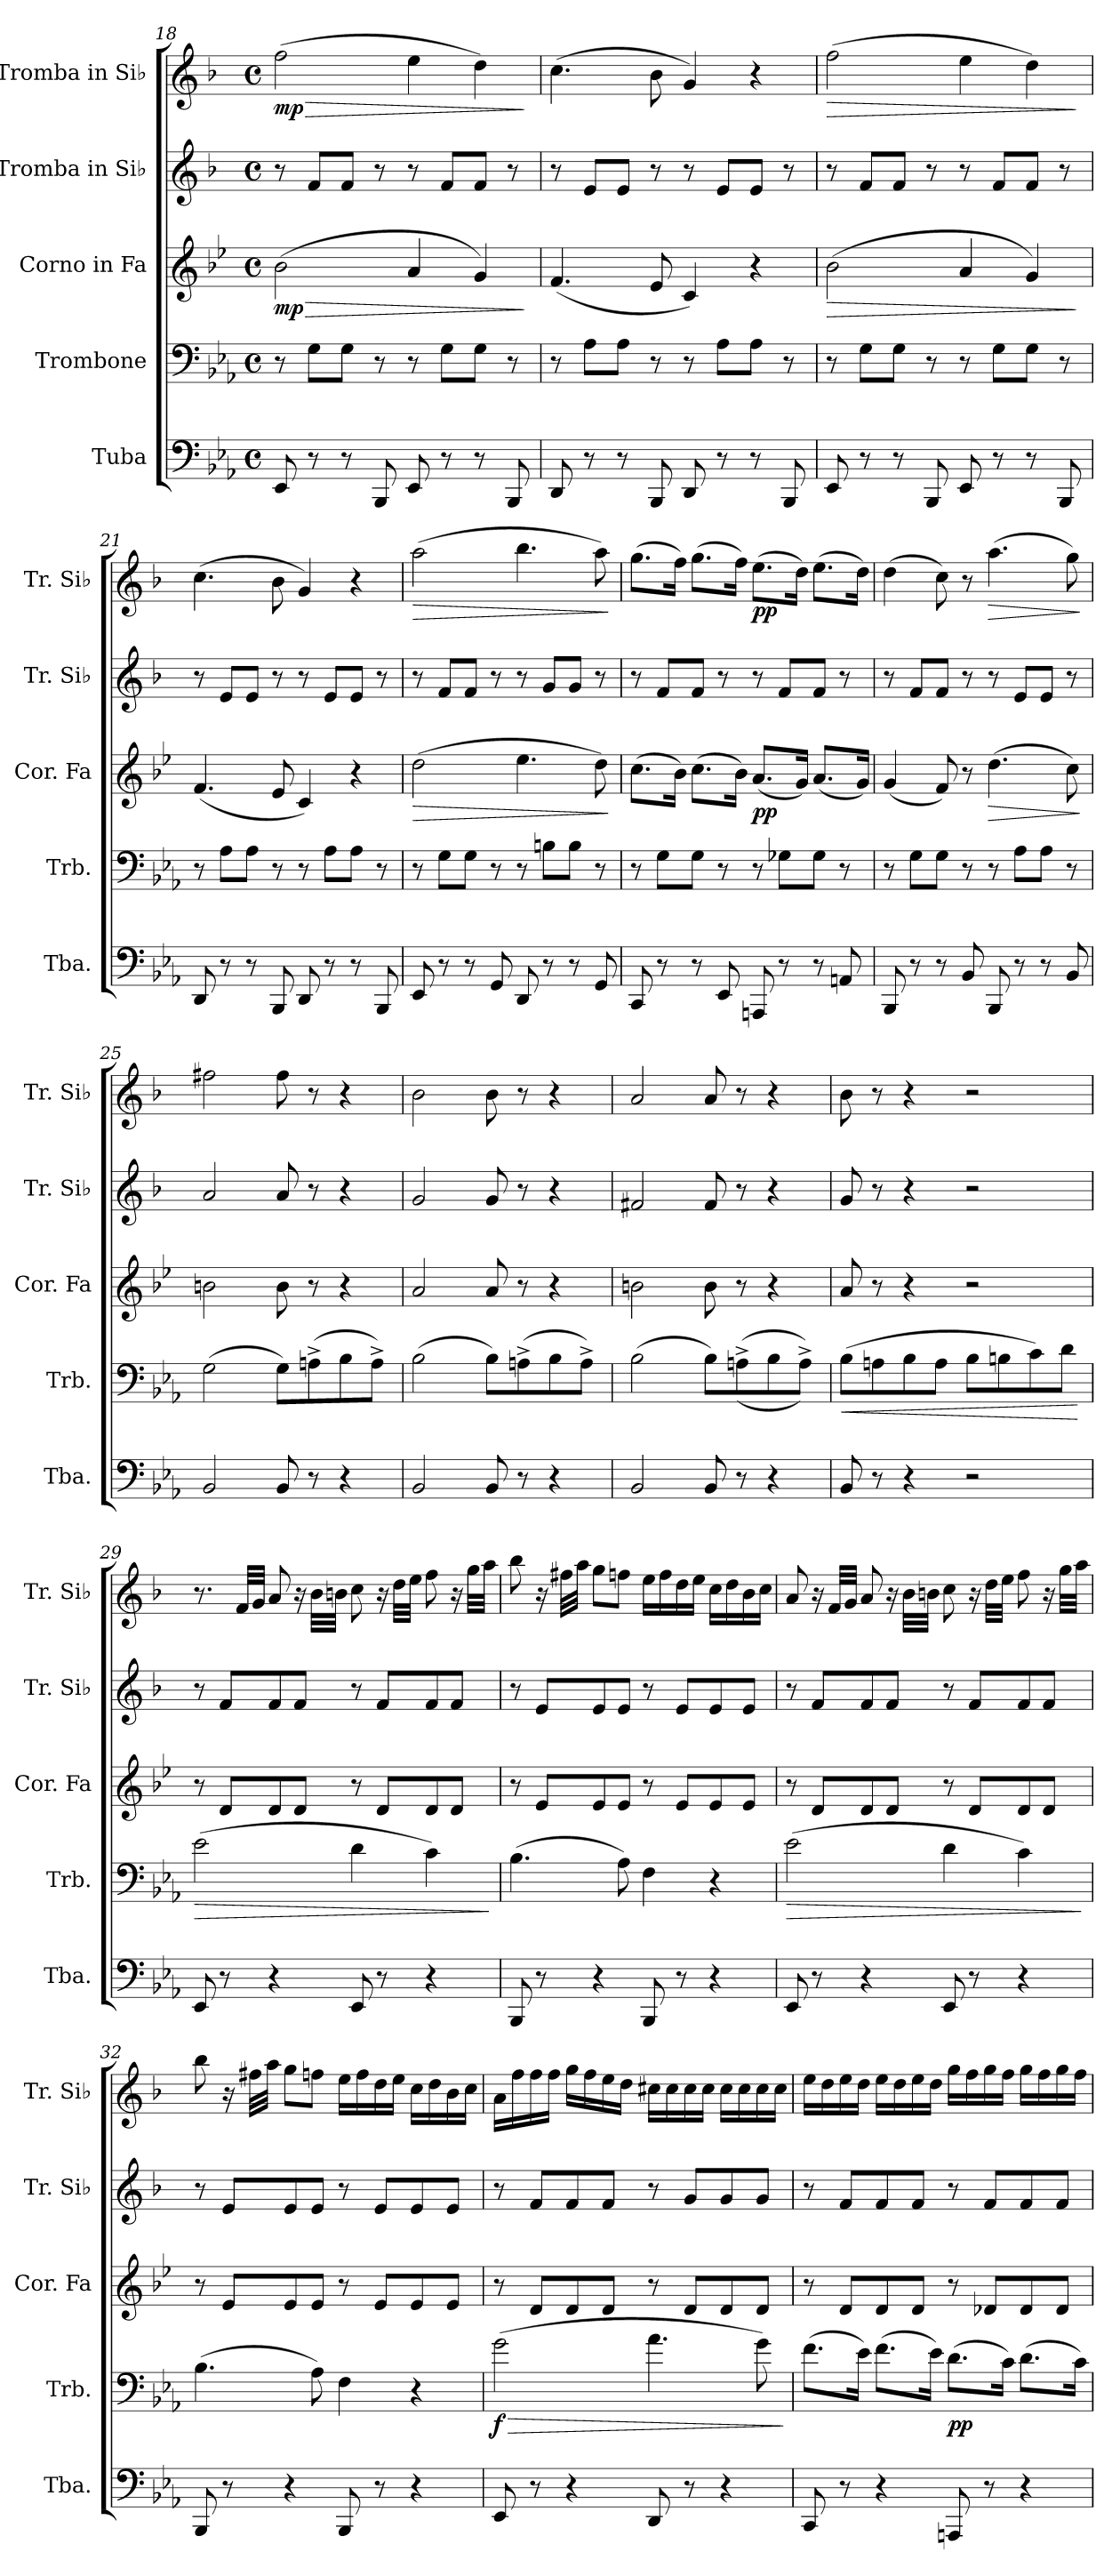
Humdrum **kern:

**kern	**kern	**dynam	**kern	**dynam	**kern	**kern	**dynam
*part5	*part4	*part4	*part3	*part3	*part2	*part1	*part1
*staff5	*staff4	*staff4	*staff3	*staff3	*staff2	*staff1	*staff1
*I"Tuba	*I"Trombone	*	*I"Corno in Fa	*	*I"Tromba in Si♭	*I"Tromba in Si♭	*
*I'Tba.	*I'Trb.	*	*I'Cor. Fa	*	*I'Tr. Si♭	*I'Tr. Si♭	*
!!LO:LB:g=z
*clefF4	*clefF4	*	*clefG2	*	*clefG2	*clefG2	*
*	*	*	*ITrd4c7	*	*ITrd1c2	*ITrd1c2	*
*k[b-e-a-]	*k[b-e-a-]	*	*k[b-e-a-]	*	*k[b-e-a-]	*k[b-e-a-]	*
*M4/4	*M4/4	*	*M4/4	*	*M4/4	*M4/4	*
*met(c)	*met(c)	*	*met(c)	*	*met(c)	*met(c)	*
=18	=18	=18	=18	=18	=18	=18	=18
!	!	!	!	!LO:HP:b	!	!	!LO:HP:b
!	!	!	!	!LO:DY:n=1:b	!	!	!LO:DY:n=1:b
8EE-/	8r	.	(2e-\	> mp	8r	(2ee-\	> mp
8r	8G\L	.	.	.	8e-/L	.	.
8r	8G\J	.	.	.	8e-/J	.	.
8BBB-/	8r	.	.	.	8r	.	.
8EE-/	8r	.	4d/	.	8r	4dd\	.
8r	8G\L	.	.	.	8e-/L	.	.
8r	8G\J	.	4c/)	.	8e-/J	4cc\)	.
8BBB-/	8r	.	.	.	8r	.	.
.	.	.	.	]	.	.	]
=19	=19	=19	=19	=19	=19	=19	=19
8DD/	8r	.	(4.B-/	.	8r	(4.b-\	.
8r	8A-\L	.	.	.	8d/L	.	.
8r	8A-\J	.	.	.	8d/J	.	.
8BBB-/	8r	.	8A-/	.	8r	8a-\	.
8DD/	8r	.	4F/)	.	8r	4f/)	.
8r	8A-\L	.	.	.	8d/L	.	.
8r	8A-\J	.	4r	.	8d/J	4r	.
8BBB-/	8r	.	.	.	8r	.	.
=20	=20	=20	=20	=20	=20	=20	=20
!	!	!	!	!LO:HP:b	!	!	!LO:HP:b
8EE-/	8r	.	(2e-\	>	8r	(2ee-\	>
8r	8G\L	.	.	.	8e-/L	.	.
8r	8G\J	.	.	.	8e-/J	.	.
8BBB-/	8r	.	.	.	8r	.	.
8EE-/	8r	.	4d/	.	8r	4dd\	.
8r	8G\L	.	.	.	8e-/L	.	.
8r	8G\J	.	4c/)	.	8e-/J	4cc\)	.
8BBB-/	8r	.	.	.	8r	.	.
.	.	.	.	]	.	.	]
=21	=21	=21	=21	=21	=21	=21	=21
8DD/	8r	.	(4.B-/	.	8r	(4.b-\	.
8r	8A-\L	.	.	.	8d/L	.	.
8r	8A-\J	.	.	.	8d/J	.	.
8BBB-/	8r	.	8A-/	.	8r	8a-\	.
8DD/	8r	.	4F/)	.	8r	4f/)	.
8r	8A-\L	.	.	.	8d/L	.	.
8r	8A-\J	.	4r	.	8d/J	4r	.
8BBB-/	8r	.	.	.	8r	.	.
=22	=22	=22	=22	=22	=22	=22	=22
!	!	!	!	!LO:HP:b	!	!	!LO:HP:b
8EE-/	8r	.	(2g\	>	8r	(2gg\	>
8r	8G\L	.	.	.	8e-/L	.	.
8r	8G\J	.	.	.	8e-/J	.	.
8GG/	8r	.	.	.	8r	.	.
8DD/	8r	.	4.a-\	.	8r	4.aa-\	.
8r	8Bn\L	.	.	.	8f/L	.	.
8r	8B\J	.	.	.	8f/J	.	.
8GG/	8r	.	8g\)	.	8r	8gg\)	.
.	.	.	.	]	.	.	]
!!LO:PB:g=z
=23	=23	=23	=23	=23	=23	=23	=23
8CC/	8r	.	(8.f\L	.	8r	(8.ff\L	.
8r	8G\L	.	.	.	8e-/L	.	.
.	.	.	16e-\Jk)	.	.	16ee-\Jk)	.
8r	8G\J	.	(8.f\L	.	8e-/J	(8.ff\L	.
8EE-/	8r	.	.	.	8r	.	.
.	.	.	16e-\Jk)	.	.	16ee-\Jk)	.
!	!	!	!	!LO:DY:b	!	!	!LO:DY:b
8AAAn/	8r	.	(8.d/L	pp	8r	(8.dd\L	pp
8r	8G-X\L	.	.	.	8e-/L	.	.
.	.	.	16c/Jk)	.	.	16cc\Jk)	.
8r	8G-\J	.	(8.d/L	.	8e-/J	(8.dd\L	.
8AAn/	8r	.	.	.	8r	.	.
.	.	.	16c/Jk)	.	.	16cc\Jk)	.
=24	=24	=24	=24	=24	=24	=24	=24
8BBB-/	8r	.	(4c/	.	8r	(4cc\	.
8r	8G\L	.	.	.	8e-/L	.	.
8r	8G\J	.	8B-/)	.	8e-/J	8b-\)	.
8BB-/	8r	.	8r	.	8r	8r	.
!	!	!	!	!LO:HP:b	!	!	!LO:HP:b
8BBB-/	8r	.	(4.g\	>	8r	(4.gg\	>
8r	8A-\L	.	.	.	8d/L	.	.
8r	8A-\J	.	.	.	8d/J	.	.
8BB-/	8r	.	8f\)	.	8r	8ff\)	.
.	.	.	.	]	.	.	]
=25	=25	=25	=25	=25	=25	=25	=25
2BB-/	(2G\	.	2en\	.	2g/	2een\	.
8BB-/	8G\L)	.	8e\	.	8g/	8ee\	.
8r	(8An^\	.	8r	.	8r	8r	.
4r	8B-\	.	4r	.	4r	4r	.
.	8A^\J)	.	.	.	.	.	.
=26	=26	=26	=26	=26	=26	=26	=26
2BB-/	(2B-\	.	2d/	.	2f/	2a-\	.
8BB-/	8B-\L)	.	8d/	.	8f/	8a-\	.
8r	(8An^\	.	8r	.	8r	8r	.
4r	8B-\	.	4r	.	4r	4r	.
.	8A^\J)	.	.	.	.	.	.
=27	=27	=27	=27	=27	=27	=27	=27
2BB-/	(2B-\	.	2en\	.	2en/	2g/	.
8BB-/	8B-\L)	.	8e\	.	8e/	8g/	.
8r	((8An^\	.	8r	.	8r	8r	.
4r	8B-\	.	4r	.	4r	4r	.
.	8A^\J))	.	.	.	.	.	.
=28	=28	=28	=28	=28	=28	=28	=28
!	!	!LO:HP:b	!	!	!	!	!
8BB-/	(8B-\L	<	8d/	.	8f/	8a-\	.
8r	8An\	.	8r	.	8r	8r	.
4r	8B-\	.	4r	.	4r	4r	.
.	8A\J	.	.	.	.	.	.
2r	8B-\L	.	2r	.	2r	2r	.
.	8Bn\	.	.	.	.	.	.
.	8c\)	.	.	.	.	.	.
.	8d\J	.	.	.	.	.	.
.	.	[	.	.	.	.	.
!!LO:LB:g=z
=29	=29	=29	=29	=29	=29	=29	=29
!	!	!LO:HP:b	!	!	!	!	!
8EE-/	(2e-\	>	8r	.	8r	8.r	.
8r	.	.	8G/L	.	8e-/L	.	.
.	.	.	.	.	.	32e-/LLL	.
.	.	.	.	.	.	32f/JJJ	.
4r	.	.	8G/	.	8e-/	8g/	.
.	.	.	8G/J	.	8e-/J	16r	.
.	.	.	.	.	.	32a-\LLL	.
.	.	.	.	.	.	32an\JJJ	.
8EE-/	4d\	.	8r	.	8r	8b-\	.
8r	.	.	8G/L	.	8e-/L	16r	.
.	.	.	.	.	.	32cc\LLL	.
.	.	.	.	.	.	32dd\JJJ	.
4r	4c\)	.	8G/	.	8e-/	8ee-\	.
.	.	.	8G/J	.	8e-/J	16r	.
.	.	.	.	.	.	32ff\LLL	.
.	.	.	.	.	.	32gg\JJJ	.
.	.	]	.	.	.	.	.
=30	=30	=30	=30	=30	=30	=30	=30
8BBB-/	(4.B-\	.	8r	.	8r	8aa-\	.
8r	.	.	8A-/L	.	8d/L	16r	.
.	.	.	.	.	.	32een\LLL	.
.	.	.	.	.	.	32gg\JJJ	.
4r	.	.	8A-/	.	8d/	8ff\L	.
.	8A-\)	.	8A-/J	.	8d/J	8ee-X\J	.
8BBB-/	4F\	.	8r	.	8r	16dd\LL	.
.	.	.	.	.	.	16ee-\	.
8r	.	.	8A-/L	.	8d/L	16cc\	.
.	.	.	.	.	.	16dd\JJ	.
4r	4r	.	8A-/	.	8d/	16b-\LL	.
.	.	.	.	.	.	16cc\	.
.	.	.	8A-/J	.	8d/J	16a-\	.
.	.	.	.	.	.	16b-\JJ	.
=31	=31	=31	=31	=31	=31	=31	=31
!	!	!LO:HP:b	!	!	!	!	!
8EE-/	(2e-\	>	8r	.	8r	8g/	.
8r	.	.	8G/L	.	8e-/L	16r	.
.	.	.	.	.	.	32e-/LLL	.
.	.	.	.	.	.	32f/JJJ	.
4r	.	.	8G/	.	8e-/	8g/	.
.	.	.	8G/J	.	8e-/J	16r	.
.	.	.	.	.	.	32a-\LLL	.
.	.	.	.	.	.	32an\JJJ	.
8EE-/	4d\	.	8r	.	8r	8b-\	.
8r	.	.	8G/L	.	8e-/L	16r	.
.	.	.	.	.	.	32cc\LLL	.
.	.	.	.	.	.	32dd\JJJ	.
4r	4c\)	.	8G/	.	8e-/	8ee-\	.
.	.	.	8G/J	.	8e-/J	16r	.
.	.	.	.	.	.	32ff\LLL	.
.	.	.	.	.	.	32gg\JJJ	.
.	.	]	.	.	.	.	.
!!LO:LB:g=z
=32	=32	=32	=32	=32	=32	=32	=32
8BBB-/	(4.B-\	.	8r	.	8r	8aa-\	.
8r	.	.	8A-/L	.	8d/L	16r	.
.	.	.	.	.	.	32een\LLL	.
.	.	.	.	.	.	32gg\JJJ	.
4r	.	.	8A-/	.	8d/	8ff\L	.
.	8A-\)	.	8A-/J	.	8d/J	8ee-X\J	.
8BBB-/	4F\	.	8r	.	8r	16dd\LL	.
.	.	.	.	.	.	16ee-\	.
8r	.	.	8A-/L	.	8d/L	16cc\	.
.	.	.	.	.	.	16dd\JJ	.
4r	4r	.	8A-/	.	8d/	16b-\LL	.
.	.	.	.	.	.	16cc\	.
.	.	.	8A-/J	.	8d/J	16a-\	.
.	.	.	.	.	.	16b-\JJ	.
=33	=33	=33	=33	=33	=33	=33	=33
!	!	!LO:HP:b	!	!	!	!	!
!	!	!LO:DY:n=1:b	!	!	!	!	!
8EE-/	(2g\	> f	8r	.	8r	16g\LL	.
.	.	.	.	.	.	16ee-\	.
8r	.	.	8G/L	.	8e-/L	16ee-\	.
.	.	.	.	.	.	16ee-\JJ	.
4r	.	.	8G/	.	8e-/	16ff\LL	.
.	.	.	.	.	.	16ee-\	.
.	.	.	8G/J	.	8e-/J	16dd\	.
.	.	.	.	.	.	16cc\JJ	.
8DD/	4.a-\	.	8r	.	8r	16bn\LL	.
.	.	.	.	.	.	16b\	.
8r	.	.	8G/L	.	8f/L	16b\	.
.	.	.	.	.	.	16b\JJ	.
4r	.	.	8G/	.	8f/	16b\LL	.
.	.	.	.	.	.	16b\	.
.	8g\)	.	8G/J	.	8f/J	16b\	.
.	.	.	.	.	.	16b\JJ	.
.	.	]	.	.	.	.	.
=34	=34	=34	=34	=34	=34	=34	=34
8CC/	(8.f\L	.	8r	.	8r	16dd\LL	.
.	.	.	.	.	.	16cc\	.
8r	.	.	8G/L	.	8e-/L	16dd\	.
.	16e-\Jk)	.	.	.	.	16cc\JJ	.
4r	(8.f\L	.	8G/	.	8e-/	16dd\LL	.
.	.	.	.	.	.	16cc\	.
.	.	.	8G/J	.	8e-/J	16dd\	.
.	16e-\Jk)	.	.	.	.	16cc\JJ	.
!	!	!LO:DY:b	!	!	!	!	!
8AAAn/	(8.d\L	pp	8r	.	8r	16ff\LL	.
.	.	.	.	.	.	16ee-\	.
8r	.	.	8G-X/L	.	8e-/L	16ff\	.
.	16c\Jk)	.	.	.	.	16ee-\JJ	.
4r	(8.d\L	.	8G-/	.	8e-/	16ff\LL	.
.	.	.	.	.	.	16ee-\	.
.	.	.	8G-/J	.	8e-/J	16ff\	.
.	16c\Jk)	.	.	.	.	16ee-\JJ	.
=	=	=	=	=	=	=	=
*-	*-	*-	*-	*-	*-	*-	*-
